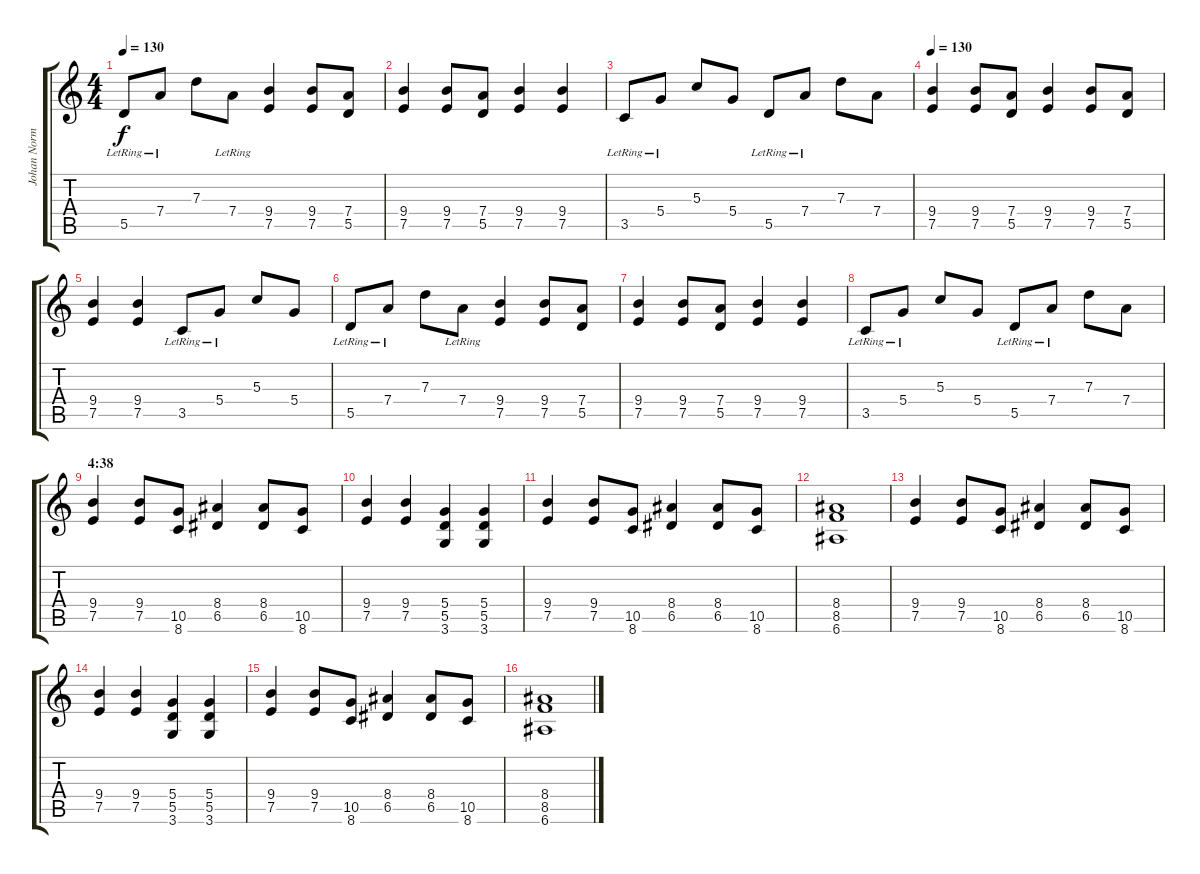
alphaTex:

\track ("Johan Norman" "Johan Norm") {instrument overdrivenguitar}
\staff {score tabs}
\tuning (E4 B3 G3 D3 A2 E2) {hide}
\ts (4 4)
\tempo 130
\clef g2
\ks c
5.5{lr}.8{dy f} 7.4{lr}.8 7.3.8 7.4{lr}.8 (9.4 7.5).4 (9.4 7.5).8 (7.4 5.5).8 |
(9.4 7.5).4 (9.4 7.5).8 (7.4 5.5).8 (9.4 7.5).4 (9.4 7.5).4 |
3.5{lr}.8 5.4{lr}.8 5.3.8 5.4.8 5.5{lr}.8 7.4{lr}.8 7.3.8 7.4.8 |
\tempo 130
(9.4 7.5).4 (9.4 7.5).8 (7.4 5.5).8 (9.4 7.5).4 (9.4 7.5).8 (7.4 5.5).8 |
(9.4 7.5).4 (9.4 7.5).4 3.5{lr}.8 5.4{lr}.8 5.3.8 5.4.8 |
5.5{lr}.8 7.4{lr}.8 7.3.8 7.4{lr}.8 (9.4 7.5).4 (9.4 7.5).8 (7.4 5.5).8 |
(9.4 7.5).4 (9.4 7.5).8 (7.4 5.5).8 (9.4 7.5).4 (9.4 7.5).4 |
3.5{lr}.8 5.4{lr}.8 5.3.8 5.4.8 5.5{lr}.8 7.4{lr}.8 7.3.8 7.4.8 |
\section ("" "4:38")
(9.4 7.5).4 (9.4 7.5).8 (10.5 8.6).8 (8.4 6.5).4 (8.4 6.5).8 (10.5 8.6).8 |
(9.4 7.5).4 (9.4 7.5).4 (5.4 5.5 3.6).4 (5.4 5.5 3.6).4 |
(9.4 7.5).4 (9.4 7.5).8 (10.5 8.6).8 (8.4 6.5).4 (8.4 6.5).8 (10.5 8.6).8 |
(8.4 8.5 6.6).1 |
(9.4 7.5).4 (9.4 7.5).8 (10.5 8.6).8 (8.4 6.5).4 (8.4 6.5).8 (10.5 8.6).8 |
(9.4 7.5).4 (9.4 7.5).4 (5.4 5.5 3.6).4 (5.4 5.5 3.6).4 |
(9.4 7.5).4 (9.4 7.5).8 (10.5 8.6).8 (8.4 6.5).4 (8.4 6.5).8 (10.5 8.6).8 |
(8.4 8.5 6.6).1
